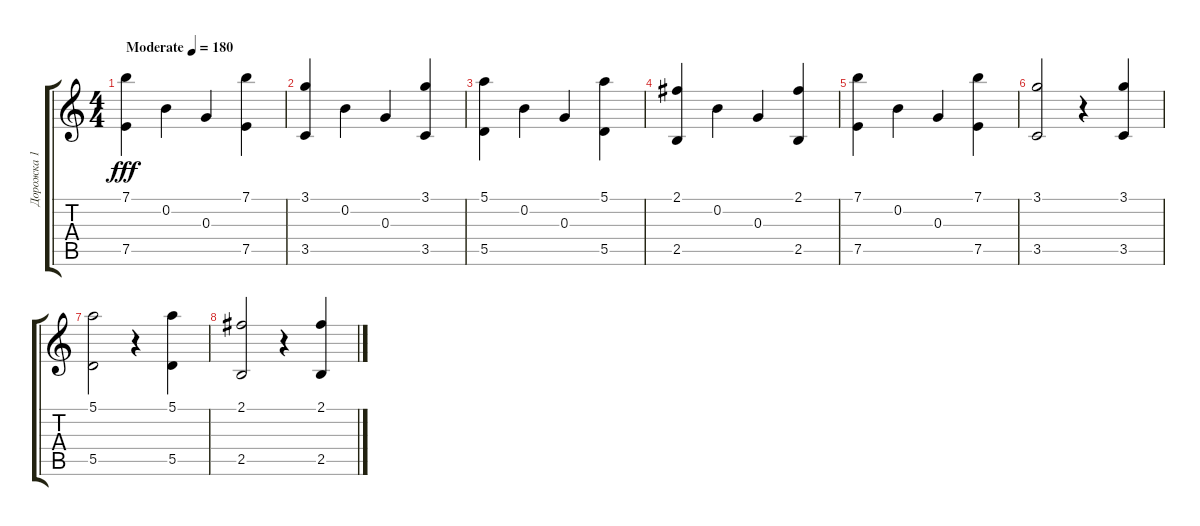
\track ("Дорожка 1" "Дорожка 1") {instrument acousticguitarnylon}
\staff {score tabs}
\tuning (E4 B3 G3 D3 A2 E2) {hide}
\ts (4 4)
\tempo (180 "Moderate")
\clef g2
\ks c
(7.1 7.5).4{dy fff instrument acousticguitarnylon} 0.2.4 0.3.4 (7.1 7.5).4 |
(3.1 3.5).4 0.2.4 0.3.4 (3.1 3.5).4 |
(5.1 5.5).4 0.2.4 0.3.4 (5.1 5.5).4 |
(2.1 2.5).4 0.2.4 0.3.4 (2.1 2.5).4 |
(7.1 7.5).4 0.2.4 0.3.4 (7.1 7.5).4 |
(3.1 3.5).2 r.4 (3.1 3.5).4 |
(5.1 5.5).2 r.4 (5.1 5.5).4 |
(2.1 2.5).2 r.4 (2.1 2.5).4
